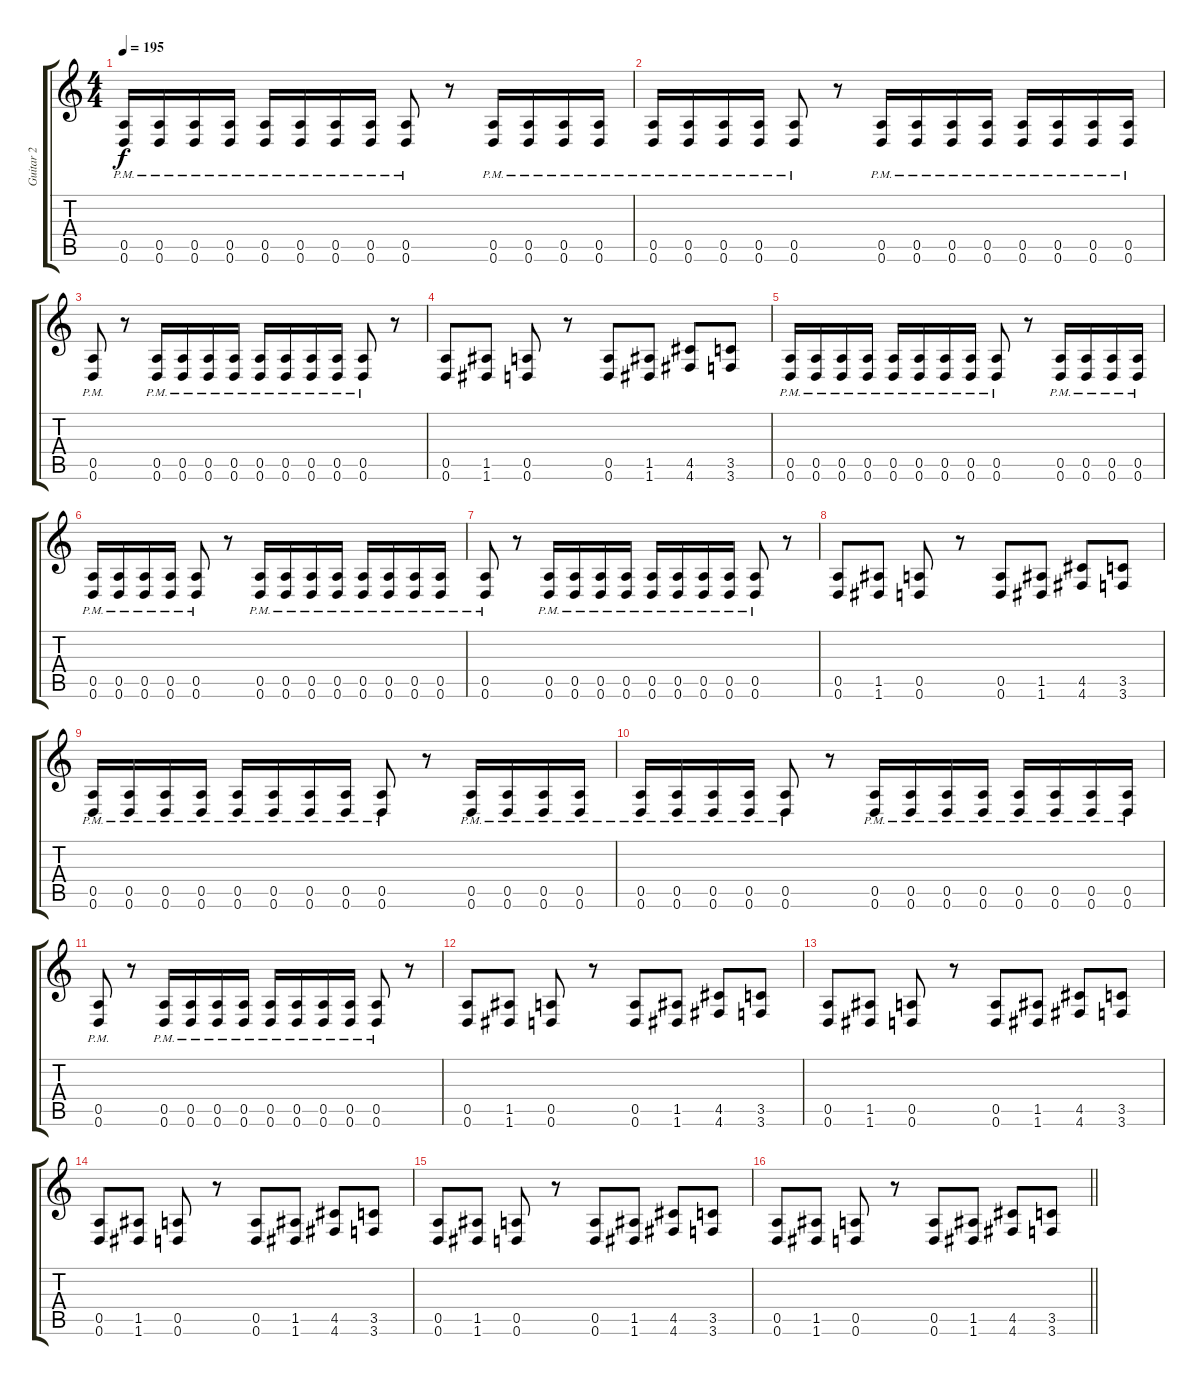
\track ("Guitar 2" "Guitar 2") {instrument overdrivenguitar}
\staff {score tabs}
\tuning (E4 B3 G3 D3 A2 D2) {hide}
\ts (4 4)
\tempo 195
\clef g2
\ks c
(0.5{pm} 0.6{pm}).16{dy f} (0.5{pm} 0.6{pm}).16 (0.5{pm} 0.6{pm}).16 (0.5{pm} 0.6{pm}).16 (0.5{pm} 0.6{pm}).16 (0.5{pm} 0.6{pm}).16 (0.5{pm} 0.6{pm}).16 (0.5{pm} 0.6{pm}).16 (0.5{pm} 0.6{pm}).8 r.8 (0.5{pm} 0.6{pm}).16 (0.5{pm} 0.6{pm}).16 (0.5{pm} 0.6{pm}).16 (0.5{pm} 0.6{pm}).16 |
(0.5{pm} 0.6{pm}).16 (0.5{pm} 0.6{pm}).16 (0.5{pm} 0.6{pm}).16 (0.5{pm} 0.6{pm}).16 (0.5{pm} 0.6{pm}).8 r.8 (0.5{pm} 0.6{pm}).16 (0.5{pm} 0.6{pm}).16 (0.5{pm} 0.6{pm}).16 (0.5{pm} 0.6{pm}).16 (0.5{pm} 0.6{pm}).16 (0.5{pm} 0.6{pm}).16 (0.5{pm} 0.6{pm}).16 (0.5{pm} 0.6{pm}).16 |
(0.5{pm} 0.6{pm}).8 r.8 (0.5{pm} 0.6{pm}).16 (0.5{pm} 0.6{pm}).16 (0.5{pm} 0.6{pm}).16 (0.5{pm} 0.6{pm}).16 (0.5{pm} 0.6{pm}).16 (0.5{pm} 0.6{pm}).16 (0.5{pm} 0.6{pm}).16 (0.5{pm} 0.6{pm}).16 (0.5{pm} 0.6{pm}).8 r.8 |
(0.5 0.6).8 (1.5 1.6).8 (0.5 0.6).8 r.8 (0.5 0.6).8 (1.5 1.6).8 (4.5 4.6).8 (3.5 3.6).8 |
(0.5{pm} 0.6{pm}).16 (0.5{pm} 0.6{pm}).16 (0.5{pm} 0.6{pm}).16 (0.5{pm} 0.6{pm}).16 (0.5{pm} 0.6{pm}).16 (0.5{pm} 0.6{pm}).16 (0.5{pm} 0.6{pm}).16 (0.5{pm} 0.6{pm}).16 (0.5{pm} 0.6{pm}).8 r.8 (0.5{pm} 0.6{pm}).16 (0.5{pm} 0.6{pm}).16 (0.5{pm} 0.6{pm}).16 (0.5{pm} 0.6{pm}).16 |
(0.5{pm} 0.6{pm}).16 (0.5{pm} 0.6{pm}).16 (0.5{pm} 0.6{pm}).16 (0.5{pm} 0.6{pm}).16 (0.5{pm} 0.6{pm}).8 r.8 (0.5{pm} 0.6{pm}).16 (0.5{pm} 0.6{pm}).16 (0.5{pm} 0.6{pm}).16 (0.5{pm} 0.6{pm}).16 (0.5{pm} 0.6{pm}).16 (0.5{pm} 0.6{pm}).16 (0.5{pm} 0.6{pm}).16 (0.5{pm} 0.6{pm}).16 |
(0.5{pm} 0.6{pm}).8 r.8 (0.5{pm} 0.6{pm}).16 (0.5{pm} 0.6{pm}).16 (0.5{pm} 0.6{pm}).16 (0.5{pm} 0.6{pm}).16 (0.5{pm} 0.6{pm}).16 (0.5{pm} 0.6{pm}).16 (0.5{pm} 0.6{pm}).16 (0.5{pm} 0.6{pm}).16 (0.5{pm} 0.6{pm}).8 r.8 |
(0.5 0.6).8 (1.5 1.6).8 (0.5 0.6).8 r.8 (0.5 0.6).8 (1.5 1.6).8 (4.5 4.6).8 (3.5 3.6).8 |
(0.5{pm} 0.6{pm}).16 (0.5{pm} 0.6{pm}).16 (0.5{pm} 0.6{pm}).16 (0.5{pm} 0.6{pm}).16 (0.5{pm} 0.6{pm}).16 (0.5{pm} 0.6{pm}).16 (0.5{pm} 0.6{pm}).16 (0.5{pm} 0.6{pm}).16 (0.5{pm} 0.6{pm}).8 r.8 (0.5{pm} 0.6{pm}).16 (0.5{pm} 0.6{pm}).16 (0.5{pm} 0.6{pm}).16 (0.5{pm} 0.6{pm}).16 |
(0.5{pm} 0.6{pm}).16 (0.5{pm} 0.6{pm}).16 (0.5{pm} 0.6{pm}).16 (0.5{pm} 0.6{pm}).16 (0.5{pm} 0.6{pm}).8 r.8 (0.5{pm} 0.6{pm}).16 (0.5{pm} 0.6{pm}).16 (0.5{pm} 0.6{pm}).16 (0.5{pm} 0.6{pm}).16 (0.5{pm} 0.6{pm}).16 (0.5{pm} 0.6{pm}).16 (0.5{pm} 0.6{pm}).16 (0.5{pm} 0.6{pm}).16 |
(0.5{pm} 0.6{pm}).8 r.8 (0.5{pm} 0.6{pm}).16 (0.5{pm} 0.6{pm}).16 (0.5{pm} 0.6{pm}).16 (0.5{pm} 0.6{pm}).16 (0.5{pm} 0.6{pm}).16 (0.5{pm} 0.6{pm}).16 (0.5{pm} 0.6{pm}).16 (0.5{pm} 0.6{pm}).16 (0.5{pm} 0.6{pm}).8 r.8 |
(0.5 0.6).8 (1.5 1.6).8 (0.5 0.6).8 r.8 (0.5 0.6).8 (1.5 1.6).8 (4.5 4.6).8 (3.5 3.6).8 |
(0.5 0.6).8 (1.5 1.6).8 (0.5 0.6).8 r.8 (0.5 0.6).8 (1.5 1.6).8 (4.5 4.6).8 (3.5 3.6).8 |
(0.5 0.6).8 (1.5 1.6).8 (0.5 0.6).8 r.8 (0.5 0.6).8 (1.5 1.6).8 (4.5 4.6).8 (3.5 3.6).8 |
(0.5 0.6).8 (1.5 1.6).8 (0.5 0.6).8 r.8 (0.5 0.6).8 (1.5 1.6).8 (4.5 4.6).8 (3.5 3.6).8 |
\barLineRight lightlight
(0.5 0.6).8 (1.5 1.6).8 (0.5 0.6).8 r.8 (0.5 0.6).8 (1.5 1.6).8 (4.5 4.6).8 (3.5 3.6).8
